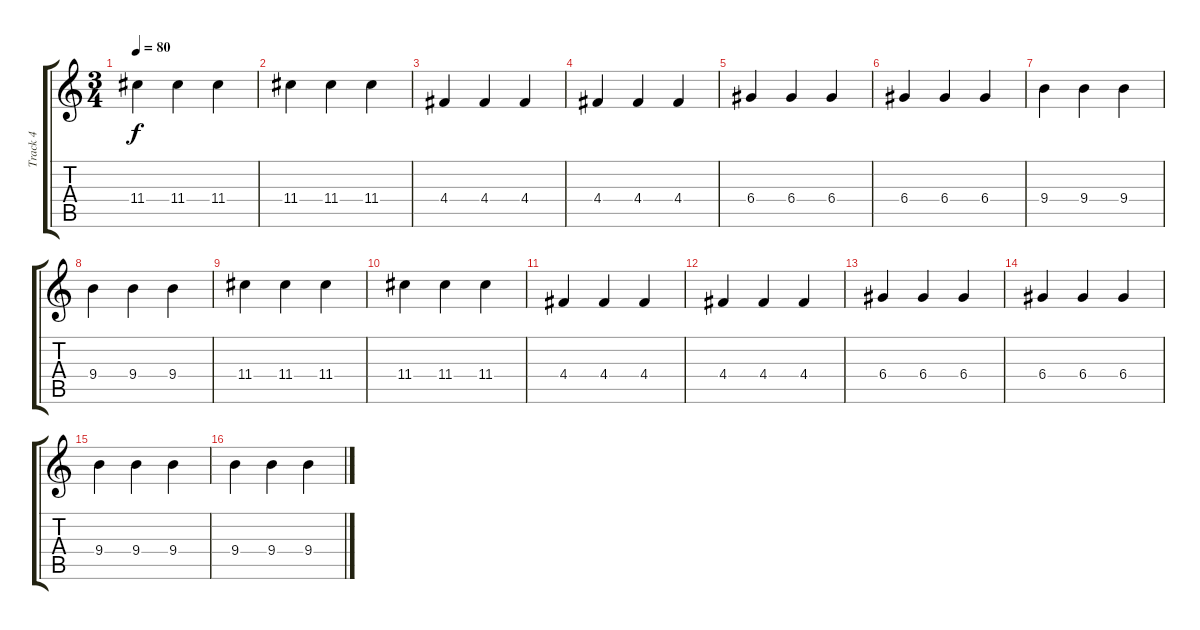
\track ("Track 4" "Track 4") {instrument electricguitarjazz}
\staff {score tabs}
\tuning (E4 B3 G3 D3 A2 E2) {hide}
\ts (3 4)
\tempo 80
\clef g2
\ks c
11.4.4{dy f} 11.4.4 11.4.4 |
11.4.4 11.4.4 11.4.4 |
4.4.4 4.4.4 4.4.4 |
4.4.4 4.4.4 4.4.4 |
6.4.4 6.4.4 6.4.4 |
6.4.4 6.4.4 6.4.4 |
9.4.4 9.4.4 9.4.4 |
9.4.4 9.4.4 9.4.4 |
11.4.4 11.4.4 11.4.4 |
11.4.4 11.4.4 11.4.4 |
4.4.4 4.4.4 4.4.4 |
4.4.4 4.4.4 4.4.4 |
6.4.4 6.4.4 6.4.4 |
6.4.4 6.4.4 6.4.4 |
9.4.4 9.4.4 9.4.4 |
9.4.4 9.4.4 9.4.4
